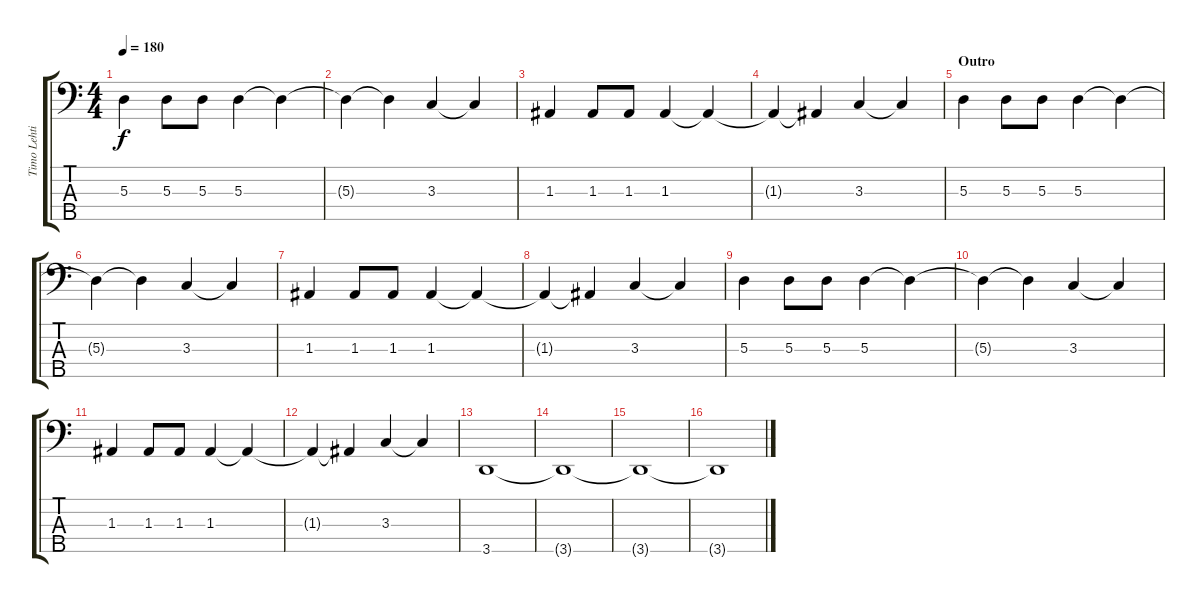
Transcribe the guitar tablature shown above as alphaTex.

\track ("Timo Lehtinen - Bass" "Timo Lehti") {instrument electricbassfinger}
\staff {score tabs}
\tuning (G2 D2 A1 E1 B0) {hide}
\ts (4 4)
\tempo 180
\clef f4
\ks c
5.3.4{dy f} 5.3.8 5.3.8 5.3.4 5.3{t}.4 |
5.3{t}.4 5.3{t}.4 3.3.4 3.3{t}.4 |
1.3.4 1.3.8 1.3.8 1.3.4 1.3{t}.4 |
1.3{t}.4 1.3{t}.4 3.3.4 3.3{t}.4 |
\section ("" "Outro")
5.3.4 5.3.8 5.3.8 5.3.4 5.3{t}.4 |
5.3{t}.4 5.3{t}.4 3.3.4 3.3{t}.4 |
1.3.4 1.3.8 1.3.8 1.3.4 1.3{t}.4 |
1.3{t}.4 1.3{t}.4 3.3.4 3.3{t}.4 |
5.3.4 5.3.8 5.3.8 5.3.4 5.3{t}.4 |
5.3{t}.4 5.3{t}.4 3.3.4 3.3{t}.4 |
1.3.4 1.3.8 1.3.8 1.3.4 1.3{t}.4 |
1.3{t}.4 1.3{t}.4 3.3.4 3.3{t}.4 |
3.5.1 |
3.5{t}.1 |
3.5{t}.1 |
3.5{t}.1
